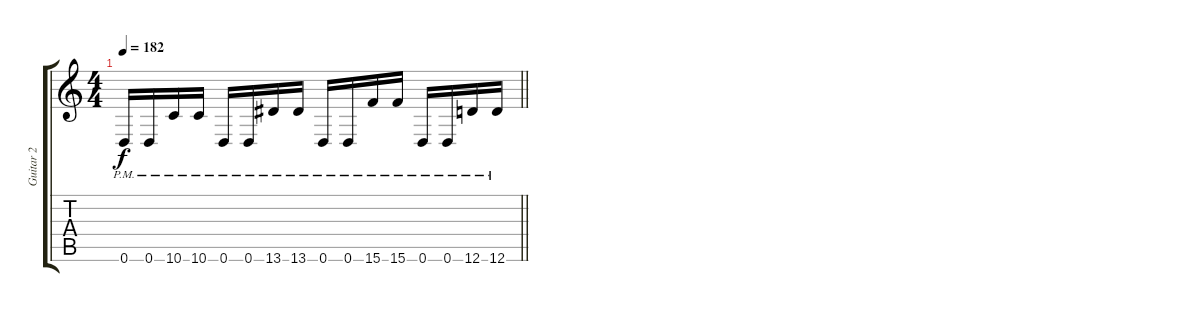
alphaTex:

\track ("Guitar 2" "Guitar 2") {instrument distortionguitar}
\staff {score tabs}
\tuning (E4 B3 G3 D3 A2 D2) {hide}
\ts (4 4)
\tempo 182
\clef g2
\barLineRight lightlight
\ks c
0.6{pm}.16{dy f} 0.6{pm}.16 10.6{pm}.16 10.6{pm}.16 0.6{pm}.16 0.6{pm}.16 13.6{pm}.16 13.6{pm}.16 0.6{pm}.16 0.6{pm}.16 15.6{pm}.16 15.6{pm}.16 0.6{pm}.16 0.6{pm}.16 12.6{pm}.16 12.6{pm}.16
